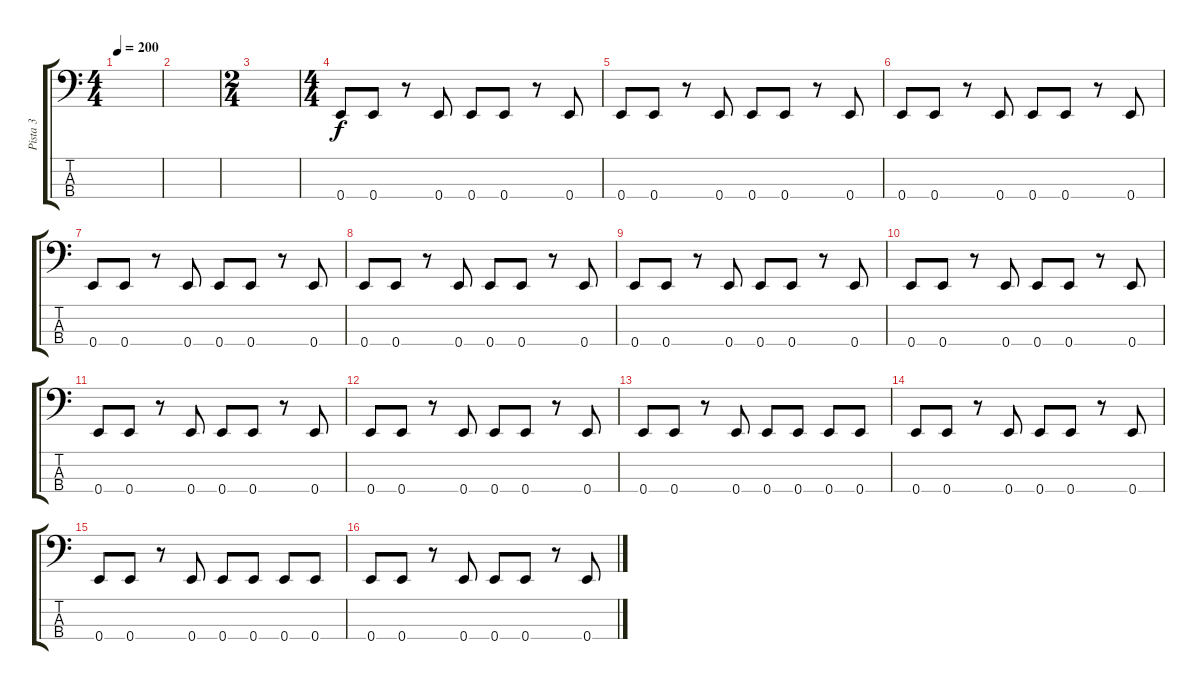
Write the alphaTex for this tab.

\track ("Pista 3" "Pista 3") {instrument electricbassfinger}
\staff {score tabs}
\tuning (G2 D2 A1 E1) {hide}
\ts (4 4)
\tempo 200
\clef f4
\ks c
|
|
\ts (2 4)
|
\ts (4 4)
0.4.8 0.4.8 r.8 0.4.8 0.4.8 0.4.8 r.8 0.4.8 |
0.4.8 0.4.8 r.8 0.4.8 0.4.8 0.4.8 r.8 0.4.8 |
0.4.8 0.4.8 r.8 0.4.8 0.4.8 0.4.8 r.8 0.4.8 |
0.4.8 0.4.8 r.8 0.4.8 0.4.8 0.4.8 r.8 0.4.8 |
0.4.8 0.4.8 r.8 0.4.8 0.4.8 0.4.8 r.8 0.4.8 |
0.4.8 0.4.8 r.8 0.4.8 0.4.8 0.4.8 r.8 0.4.8 |
0.4.8 0.4.8 r.8 0.4.8 0.4.8 0.4.8 r.8 0.4.8 |
0.4.8 0.4.8 r.8 0.4.8 0.4.8 0.4.8 r.8 0.4.8 |
0.4.8 0.4.8 r.8 0.4.8 0.4.8 0.4.8 r.8 0.4.8 |
0.4.8 0.4.8 r.8 0.4.8 0.4.8 0.4.8 0.4.8 0.4.8 |
0.4.8 0.4.8 r.8 0.4.8 0.4.8 0.4.8 r.8 0.4.8 |
0.4.8 0.4.8 r.8 0.4.8 0.4.8 0.4.8 0.4.8 0.4.8 |
0.4.8 0.4.8 r.8 0.4.8 0.4.8 0.4.8 r.8 0.4.8
